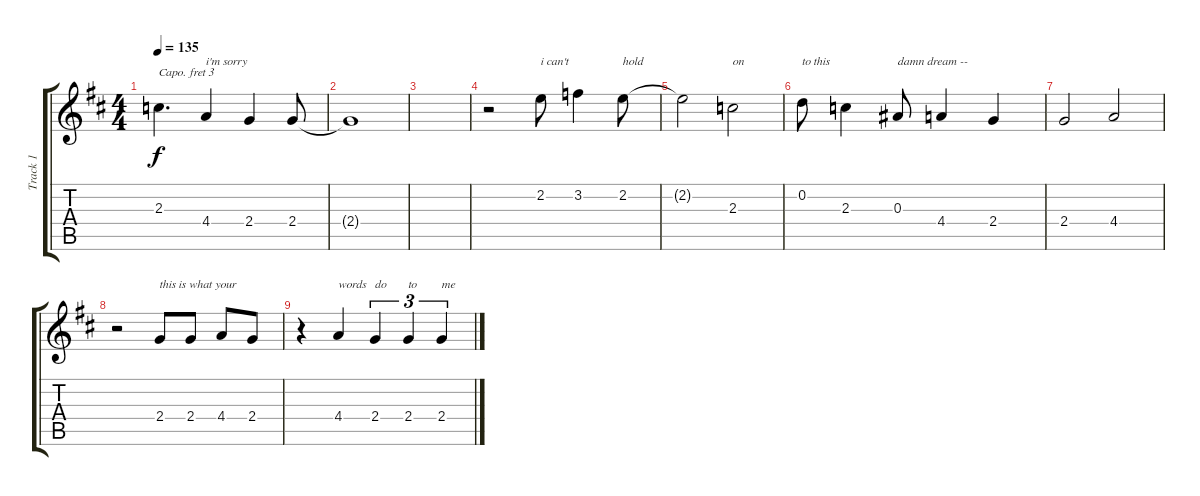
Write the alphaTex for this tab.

\track ("Track 1" "Track 1") {instrument acousticguitarsteel}
\staff {score tabs}
\capo 3
\tuning (E4 B3 G3 D3 A2 E2) {hide}
\ts (4 4)
\tempo 135
\clef g2
\ks d
2.3.4{d dy f} 4.4.4{txt "i'm sorry"} 2.4.4 2.4.8 |
2.4{t}.1 |
|
r.2 2.2.8{txt "i can't"} 3.2.4 2.2.8{txt "hold"} |
2.2{t}.2 2.3.2{txt "on"} |
0.2.8{txt "to this"} 2.3.4 0.3.8{txt "damn dream --"} 4.4.4 2.4.4 |
2.4.2 4.4.2 |
r.2 2.4.8{txt "this is what your"} 2.4.8 4.4.8 2.4.8 |
r.4 4.4.4{txt "words"} 2.4.4{tu (3 2) txt "do"} 2.4.4{tu (3 2) txt "to"} 2.4.4{tu (3 2) txt "me"}
